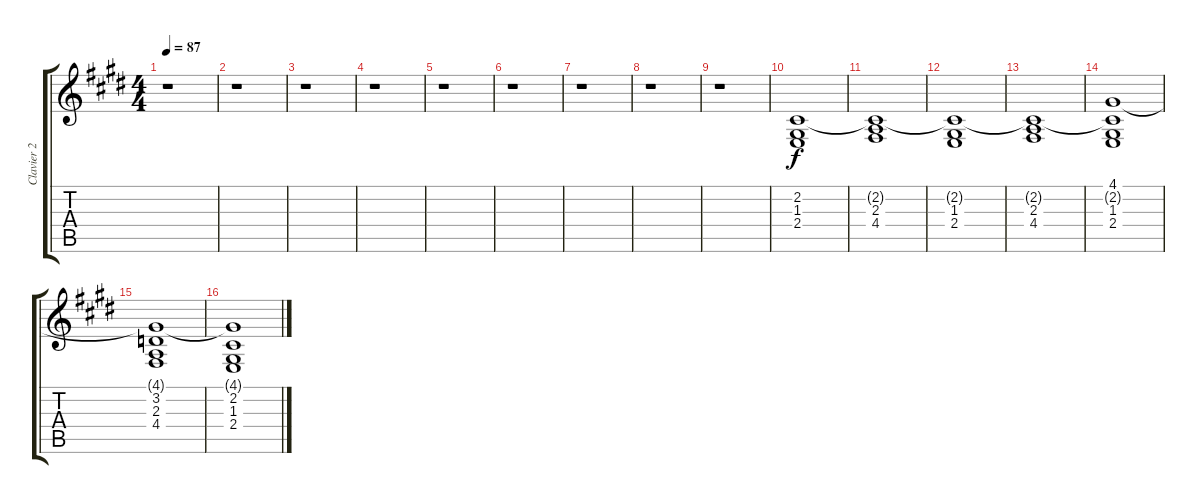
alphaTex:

\track ("Clavier 2" "Clavier 2") {instrument tubularbells}
\staff {score tabs}
\tuning (E4 B3 G3 D3 A2 E2) {hide}
\ts (4 4)
\tempo 87
\clef g2
\ks e
r.1{dy f} |
r.1 |
r.1 |
r.1 |
r.1 |
r.1 |
r.1 |
r.1 |
r.1 |
(2.2 1.3 2.4).1{volume 13 instrument voiceoohs} |
(2.2{t} 2.3 4.4).1 |
(2.2{t} 1.3 2.4).1 |
(2.2{t} 2.3 4.4).1 |
(4.1 2.2{t} 1.3 2.4).1 |
(4.1{t} 3.2 2.3 4.4).1 |
(4.1{t} 2.2 1.3 2.4).1
